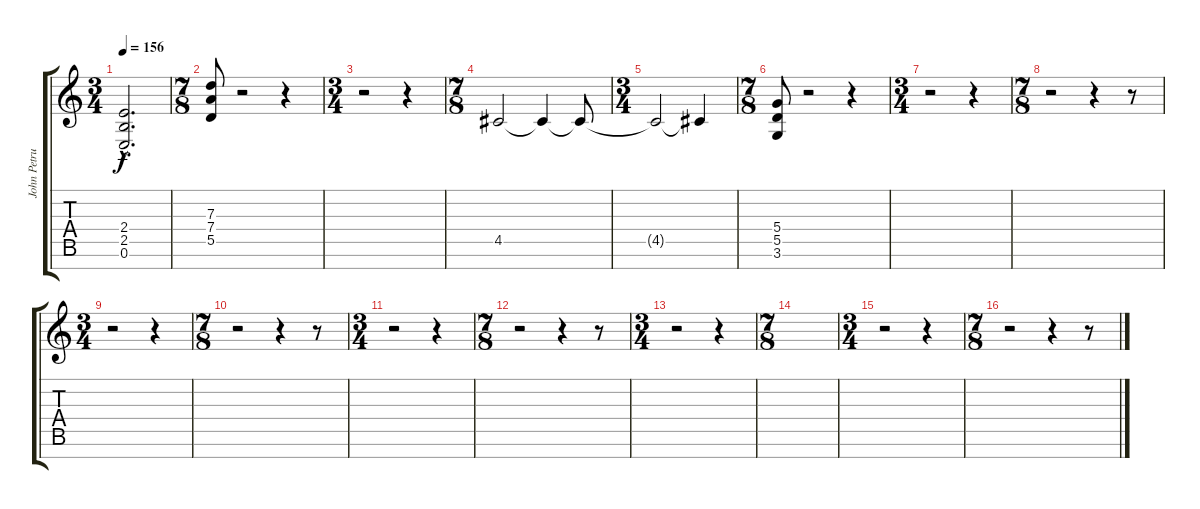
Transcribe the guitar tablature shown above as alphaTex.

\track ("John Petrucci (Back)" "John Petru") {instrument distortionguitar}
\staff {score tabs}
\tuning (E4 B3 G3 D3 A2 E2 B1) {hide}
\ts (3 4)
\tempo 156
\clef g2
\ks c
(2.4{hac t} 2.5{hac t} 0.6{hac t}).2{d dy f} |
\ts (7 8)
(7.3 7.4 5.5).8 r.2 r.4 |
\ts (3 4)
r.2 r.4 |
\ts (7 8)
4.5.2 4.5{t}.4 4.5{t}.8 |
\ts (3 4)
4.5{t}.2 4.5{t}.4 |
\ts (7 8)
(5.4 5.5 3.6).8 r.2 r.4 |
\ts (3 4)
r.2 r.4 |
\ts (7 8)
r.2 r.4 r.8 |
\ts (3 4)
r.2 r.4 |
\ts (7 8)
r.2 r.4 r.8 |
\ts (3 4)
r.2 r.4 |
\ts (7 8)
r.2 r.4 r.8 |
\ts (3 4)
r.2 r.4 |
\ts (7 8)
|
\ts (3 4)
r.2 r.4 |
\ts (7 8)
r.2 r.4 r.8
